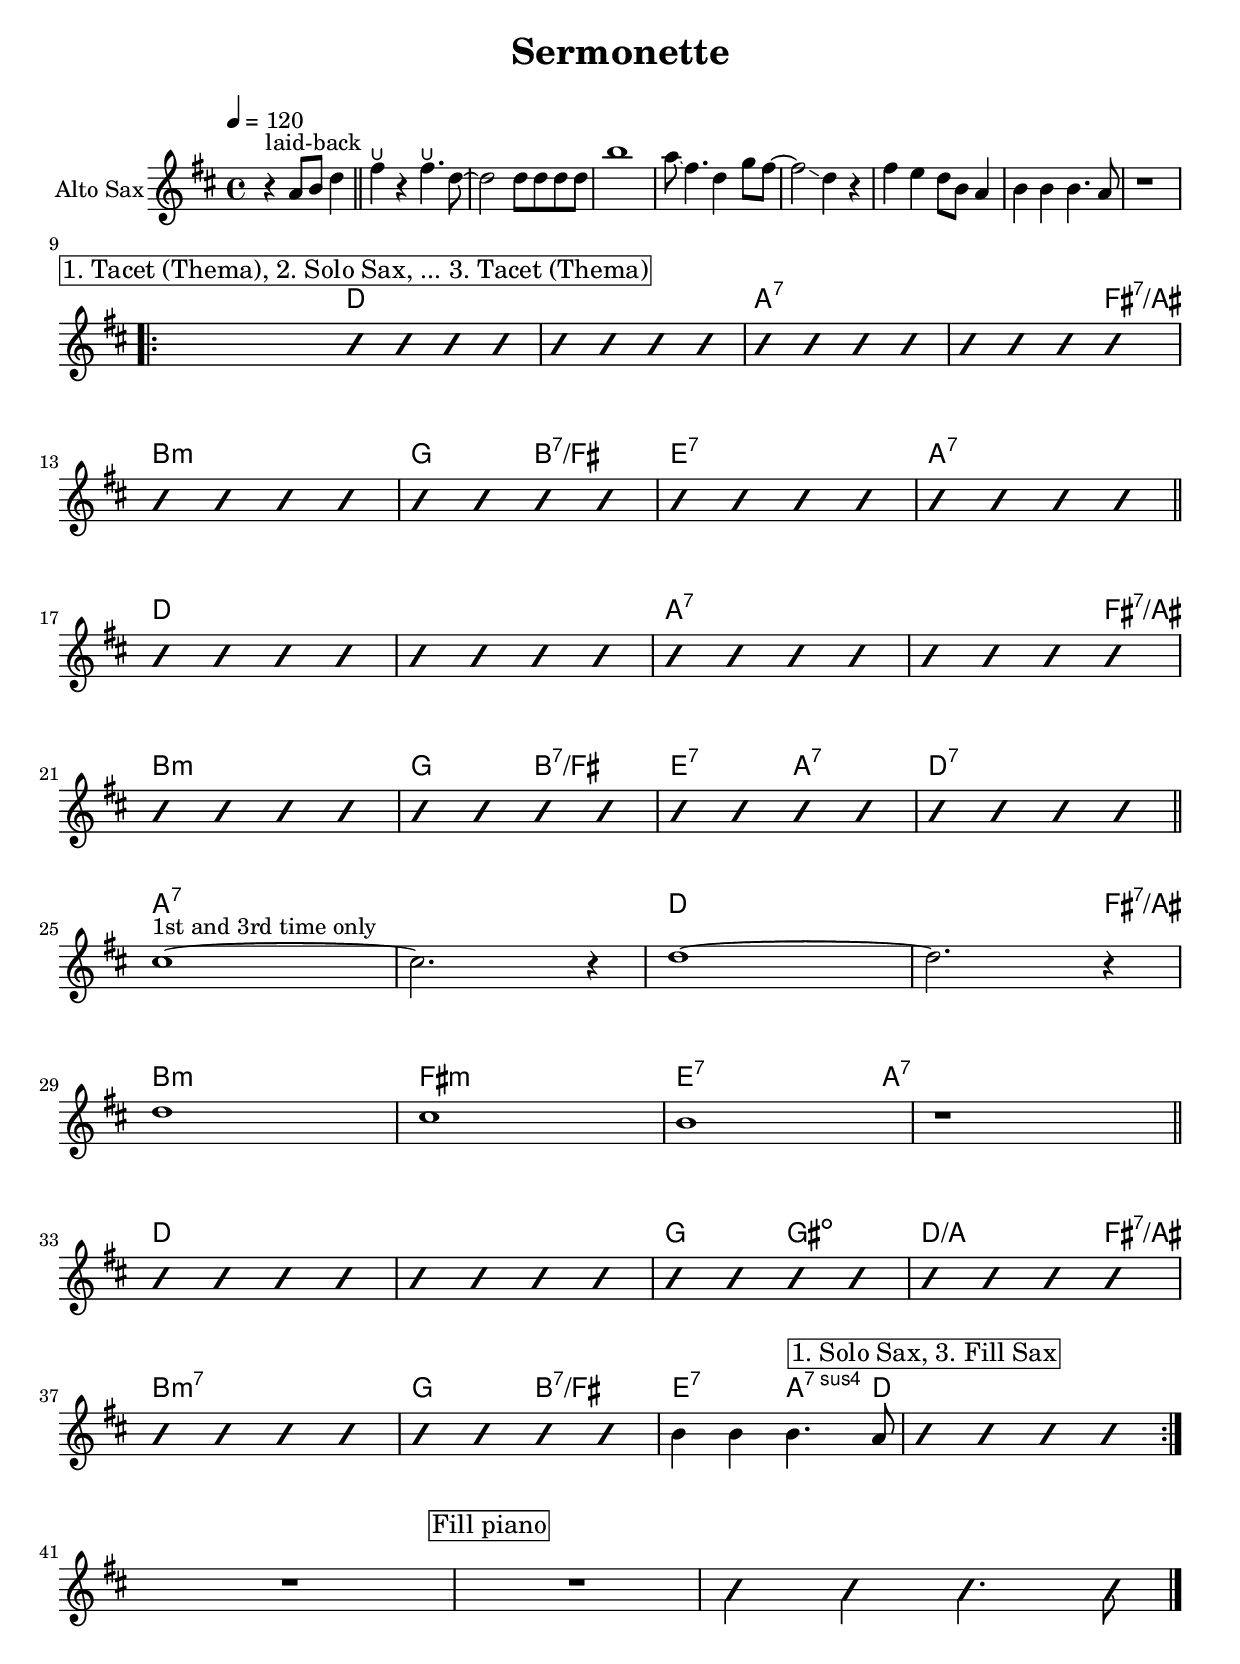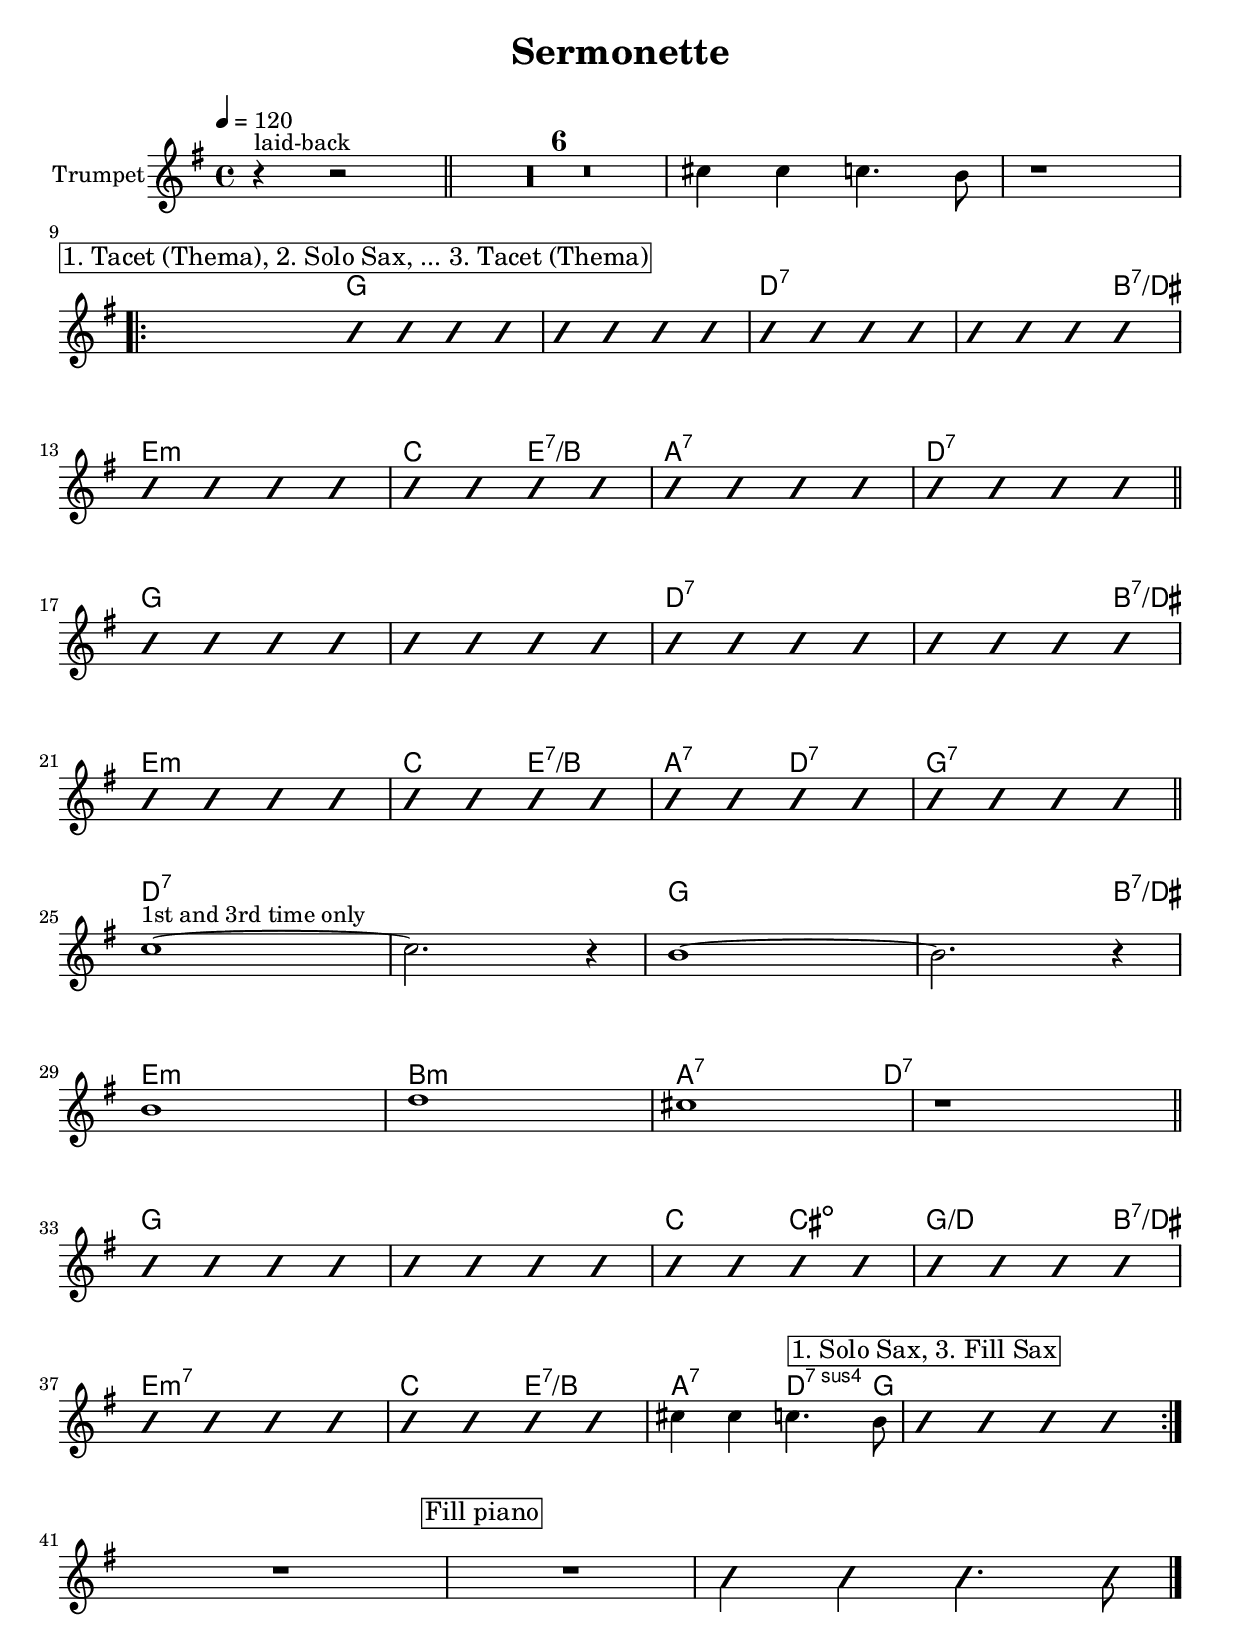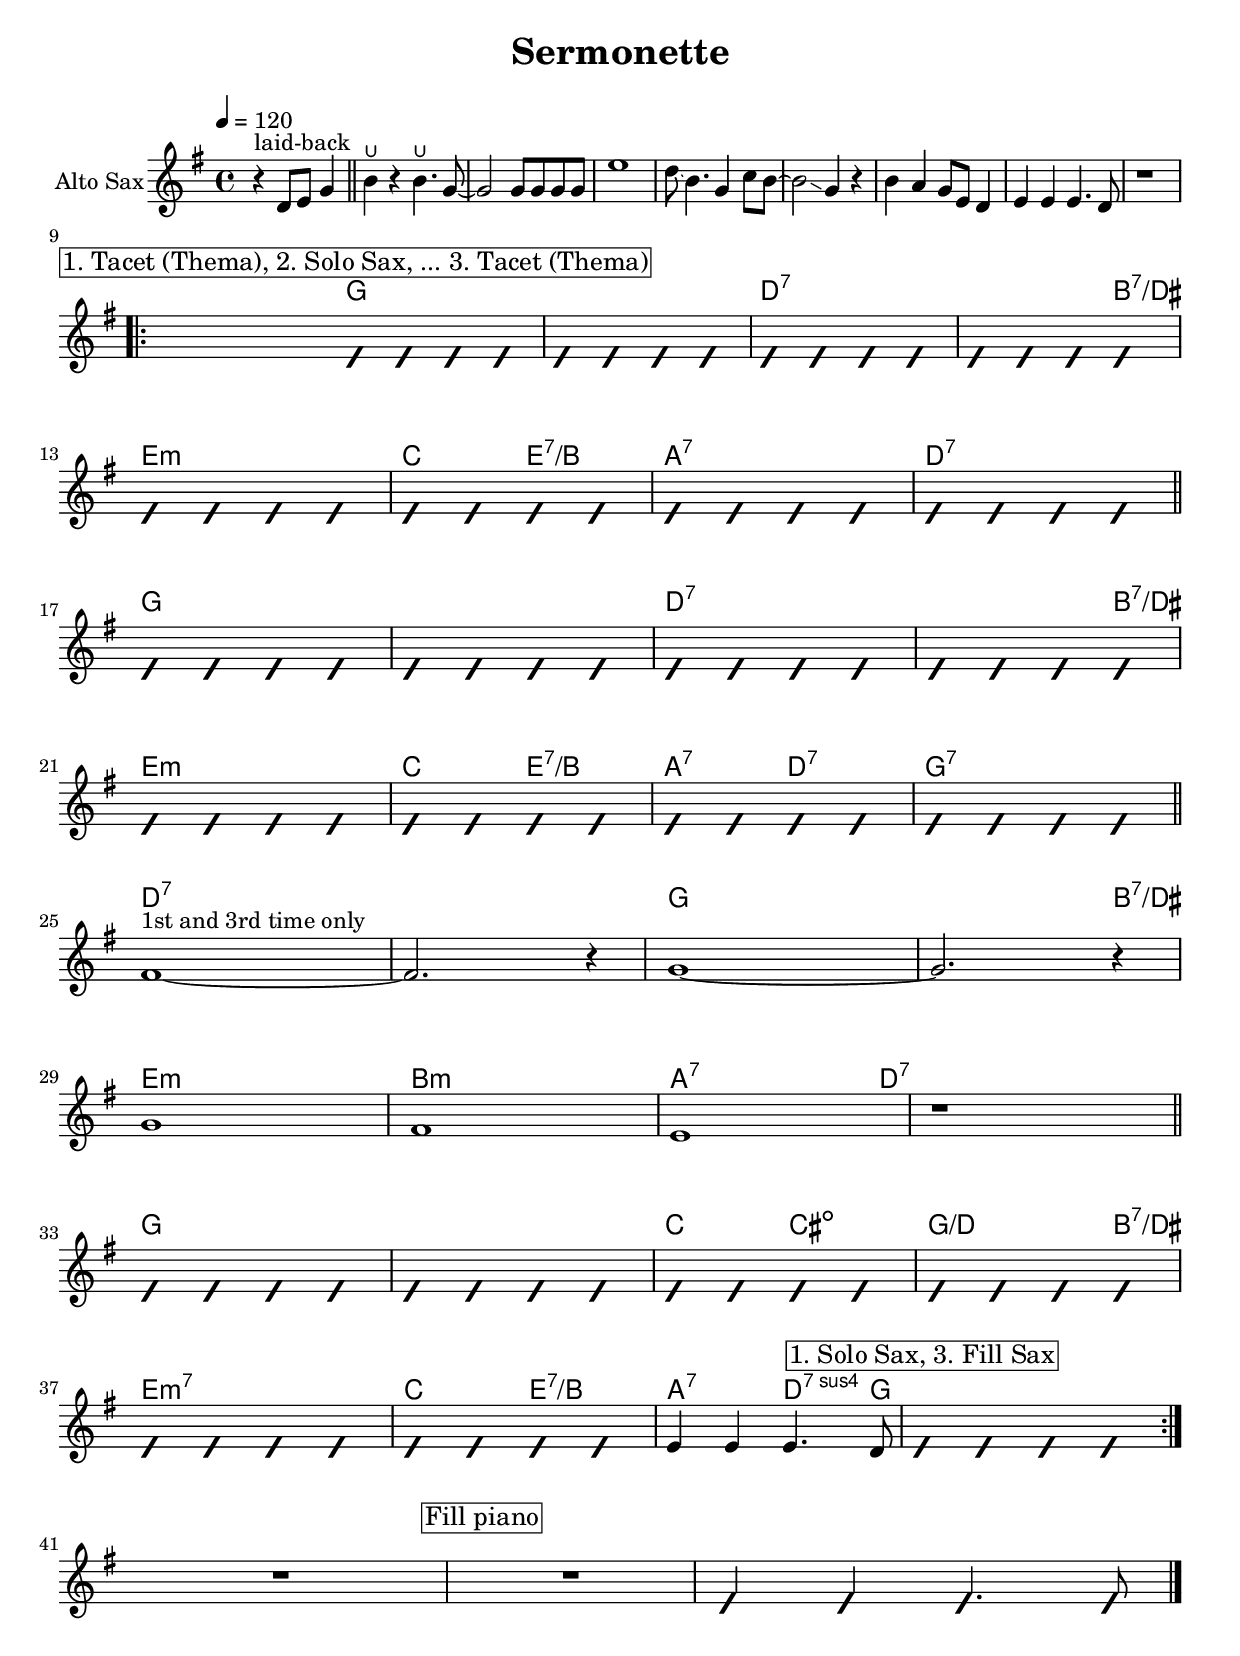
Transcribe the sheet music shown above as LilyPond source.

#(ly:set-option 'relative-includes #t)
\include "lib.ly"

\header {
  title = "Sermonette"
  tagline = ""
}

\paper {
  markup-system-spacing #'padding = #3 %space after title
}

global = {
  \time 4/4
  \key c \major
  \clef "violin"
  \set Score.skipBars = ##t % combine multi-rests
  \accidentalStyle "modern-voice-cautionary" % print some reduntant accidentals in parenthesis, e.g. (#)
}

structure = {
  \tempo 4 = 120
  \partial 2.
  s2.^"laid-back"
  \bar "||"
  s1*8 % intro
  s1*8 % A
  \bar "||"
  s1*8 % A
  \bar "||"
  s1*8 % B
  \bar "||"
  s1*8 % A
  s1*3 % end
  \bar "|."
}

remarks = \lyricmode {
  \partial 2. \skip 2.
  \skip 1*8
  \markupBox "1. Tacet (Thema), 2. Solo Sax, ... 3. Tacet (Thema)" 1
  \skip 1*15
  \skip 1*15
  \markupBox "1. Solo Sax, 3. Fill Sax"
  \skip 1
  \markupBox "Fill piano"
}

chorusA = \chordmode {
  c1 s g:7 s2. e4:7/gis
  a1:m f2 a:7/e
}
chorusChords = \chordmode {
  \chorusA d1:7 g:7
  \chorusA d2:7 g:7 c1:7

  % B
  g1:7 s c s2. e4:7/gis
  a1:m e:m d2..:7 g8:7 s1

  c1 s f2 fis:dim c2.:/g e4:7/gis
  a1:m7 f2 a:7/e d:7 g4.:7sus4 c8 s1
}

theChords = {
  \partial 2. s2.
  s1*8
  \set Score.proportionalNotationDuration = #(ly:make-moment 1 8 )
  \chorusChords
  \unset Score.proportionalNotationDuration
}

trumpetChords = \transpose f c \theChords
altoChords = \transpose bes c \theChords

slTp = \relative c'' { e4 }
slAs = \relative c''' { a4 }
slbTp = \repeat unfold 4 \slTp
slbAs = \repeat unfold 4 \slAs

trumpet = \transpose f c \relative c'' {
  \global
  \set Staff.instrumentName = #"Trumpet"
  \partial 2. r4 r2
  R1*6 | fis4 fis f4. e8 | r1
  \repeat volta 3 {
    \slash
    \repeat unfold 16 \slbTp
    \endSlash
    f1^"1st and 3rd time only"~ | f2. r4 | e1~ | e2. r4 |
    e1 | g | fis | r
    \slash
    \repeat unfold 6 \slbTp
    \endSlash
    fis4 fis f4. e8 | \slash \slbTp \endSlash
  }
  R1*2 \slashStem e4 e e4. e8 \endSlashStem
}


breaksTp = {
  \partial 2. s2.
  s1*8 \break
  s1*4 \break
  s1*4 \break
  s1*4 \break
  s1*4 \break
  s1*4 \break
  s1*4 \break
  s1*4 \break
  s1*4 \break
}

altoSax = \transpose bes c \relative c'''' {
  \global
  \set Staff.instrumentName = #"Alto Sax"
  \partial 2. r4 g,8 a c4 |
  e4^\lheel r e4.^\lheel c8~ | c2 c8 c c c | a'1 | g8\glissando e4. c4 f8 e~ |
  e2\glissando c4 r | e d c8 a g4 | a a a4. g8 | r1
  \repeat volta 3 {
    \slash
    \repeat unfold 16 \slbAs
    \endSlash
    b1^"1st and 3rd time only"~ | b2. r4 | c1~ | c2. r4 |
    c1 | b | a | r
    \slash
    \repeat unfold 6 \slbAs
    \endSlash
    a4 a a4. g8 | \slash \slbAs \endSlash
  }
  R1*2 \slashStem a4 a a4. a8 \endSlashStem
}

breaksAs = {
  \partial 2. s2.
  s1*8 \break
  s1*4 \break
  s1*4 \break
  s1*4 \break
  s1*4 \break
  s1*4 \break
  s1*4 \break
  s1*4 \break
  s1*4 \break
}

% \book {
%   \score {
%     % \midi { }
%     <<
%       \lyricsAbove \remarks
%       \new ChordNames \trumpetChords
%       \new Staff = "trumpet" <<
%         \structure
%         \trumpet
%       >>
%       % \new Staff \trumpet
%       \new ChordNames \altoChords
%       \new Staff = "altoSax" <<
%         \altoSax
%       >>
%     >>
%   }
% }
\book {
  \bookOutputSuffix "tp"
  \paper {
    system-system-spacing #'basic-distance = #15 % increase space
    % fit on one page
    % system-system-spacing = #'(
    %   (basic-distance . 10)
    %   (minimum-distance . 0)
    %   (padding . 0)
    %   (stretchability . 0))
  }
  \score {
    <<
      \lyricsAbove \remarks
      \new ChordNames \trumpetChords
      \new Staff = "trumpet" <<
        \structure
        \breaksTp
        \trumpet
      >>
    >>
  }
}
\book {
  \bookOutputSuffix "as"
  \paper {
    system-system-spacing #'basic-distance = #15 % increase space
  }
  \score {
    <<
      \lyricsAbove \remarks
      \new ChordNames \altoChords
      \new Staff = "altoSax" <<
        \structure
        \breaksAs
        \altoSax
      >>
    >>
  }
}

tenorSax = \transpose bes es \altoSax
tenorChords = \transpose bes es \altoChords
\book {
  \bookOutputSuffix "ts"
  \paper {
    system-system-spacing #'basic-distance = #15 % increase space
  }
  \score {
    <<
      \lyricsAbove \remarks
      \new ChordNames \tenorChords
      \new Staff = "tenorSax" <<
        \structure
        \breaksAs
        \tenorSax
      >>
    >>
  }
}
